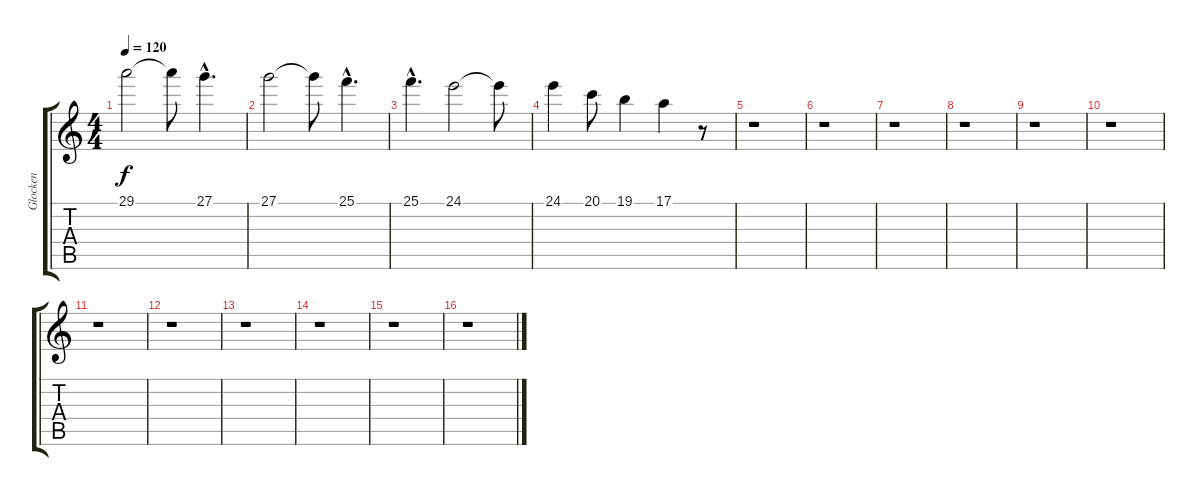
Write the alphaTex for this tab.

\track ("Glocken" "Glocken") {instrument musicbox}
\staff {score tabs}
\tuning (E4 B3 G3 D3 A2 E2) {hide}
\ts (4 4)
\tempo 120
\clef g2
\ks c
29.1.2{dy f} 29.1{t}.8 27.1{hac}.4{d} |
27.1.2 27.1{t}.8 25.1{hac}.4{d} |
25.1{hac}.4{d} 24.1.2 24.1{t}.8 |
24.1.4 20.1.8 19.1.4 17.1.4 r.8 |
r.1 |
r.1 |
r.1 |
r.1 |
r.1 |
r.1 |
r.1 |
r.1 |
r.1 |
r.1 |
r.1 |
r.1
